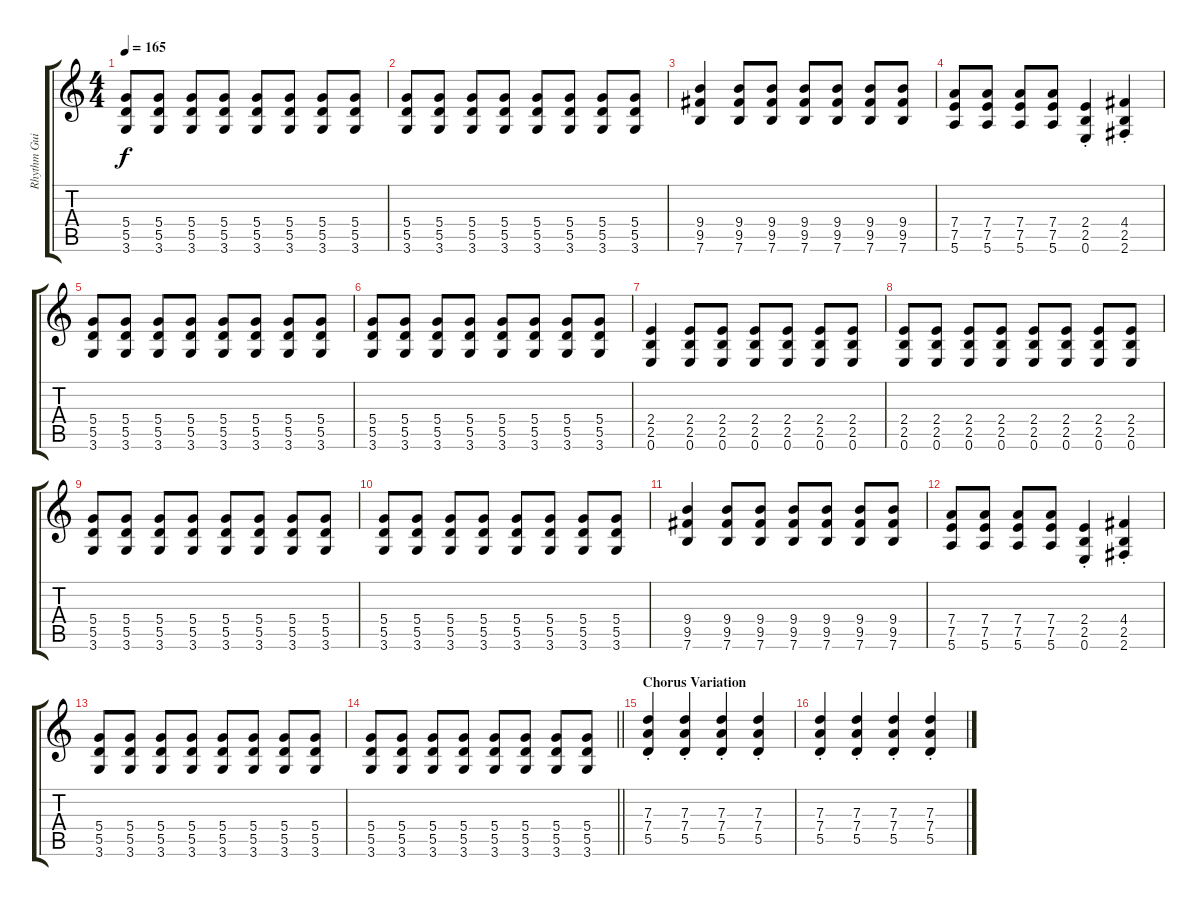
\track ("Rhythm Guitar" "Rhythm Gui") {instrument distortionguitar}
\staff {score tabs}
\tuning (E4 B3 G3 D3 A2 E2) {hide}
\ts (4 4)
\tempo 165
\clef g2
\ks c
(5.4 5.5 3.6).8{dy f} (5.4 5.5 3.6).8 (5.4 5.5 3.6).8 (5.4 5.5 3.6).8 (5.4 5.5 3.6).8 (5.4 5.5 3.6).8 (5.4 5.5 3.6).8 (5.4 5.5 3.6).8 |
(5.4 5.5 3.6).8 (5.4 5.5 3.6).8 (5.4 5.5 3.6).8 (5.4 5.5 3.6).8 (5.4 5.5 3.6).8 (5.4 5.5 3.6).8 (5.4 5.5 3.6).8 (5.4 5.5 3.6).8 |
(9.4 9.5 7.6).4 (9.4 9.5 7.6).8 (9.4 9.5 7.6).8 (9.4 9.5 7.6).8 (9.4 9.5 7.6).8 (9.4 9.5 7.6).8 (9.4 9.5 7.6).8 |
(7.4 7.5 5.6).8 (7.4 7.5 5.6).8 (7.4 7.5 5.6).8 (7.4 7.5 5.6).8 (2.4{st} 2.5{st} 0.6{st}).4 (4.4{st} 2.5{st} 2.6{st}).4 |
(5.4 5.5 3.6).8 (5.4 5.5 3.6).8 (5.4 5.5 3.6).8 (5.4 5.5 3.6).8 (5.4 5.5 3.6).8 (5.4 5.5 3.6).8 (5.4 5.5 3.6).8 (5.4 5.5 3.6).8 |
(5.4 5.5 3.6).8 (5.4 5.5 3.6).8 (5.4 5.5 3.6).8 (5.4 5.5 3.6).8 (5.4 5.5 3.6).8 (5.4 5.5 3.6).8 (5.4 5.5 3.6).8 (5.4 5.5 3.6).8 |
(2.4 2.5 0.6).4 (2.4 2.5 0.6).8 (2.4 2.5 0.6).8 (2.4 2.5 0.6).8 (2.4 2.5 0.6).8 (2.4 2.5 0.6).8 (2.4 2.5 0.6).8 |
(2.4 2.5 0.6).8 (2.4 2.5 0.6).8 (2.4 2.5 0.6).8 (2.4 2.5 0.6).8 (2.4 2.5 0.6).8 (2.4 2.5 0.6).8 (2.4 2.5 0.6).8 (2.4 2.5 0.6).8 |
(5.4 5.5 3.6).8 (5.4 5.5 3.6).8 (5.4 5.5 3.6).8 (5.4 5.5 3.6).8 (5.4 5.5 3.6).8 (5.4 5.5 3.6).8 (5.4 5.5 3.6).8 (5.4 5.5 3.6).8 |
(5.4 5.5 3.6).8 (5.4 5.5 3.6).8 (5.4 5.5 3.6).8 (5.4 5.5 3.6).8 (5.4 5.5 3.6).8 (5.4 5.5 3.6).8 (5.4 5.5 3.6).8 (5.4 5.5 3.6).8 |
(9.4 9.5 7.6).4 (9.4 9.5 7.6).8 (9.4 9.5 7.6).8 (9.4 9.5 7.6).8 (9.4 9.5 7.6).8 (9.4 9.5 7.6).8 (9.4 9.5 7.6).8 |
(7.4 7.5 5.6).8 (7.4 7.5 5.6).8 (7.4 7.5 5.6).8 (7.4 7.5 5.6).8 (2.4{st} 2.5{st} 0.6{st}).4 (4.4{st} 2.5{st} 2.6{st}).4 |
(5.4 5.5 3.6).8 (5.4 5.5 3.6).8 (5.4 5.5 3.6).8 (5.4 5.5 3.6).8 (5.4 5.5 3.6).8 (5.4 5.5 3.6).8 (5.4 5.5 3.6).8 (5.4 5.5 3.6).8 |
\barLineRight lightlight
(5.4 5.5 3.6).8 (5.4 5.5 3.6).8 (5.4 5.5 3.6).8 (5.4 5.5 3.6).8 (5.4 5.5 3.6).8 (5.4 5.5 3.6).8 (5.4 5.5 3.6).8 (5.4 5.5 3.6).8 |
\section ("" "Chorus Variation")
(7.3{st} 7.4{st} 5.5{st}).4 (7.3{st} 7.4{st} 5.5{st}).4 (7.3{st} 7.4{st} 5.5{st}).4 (7.3{st} 7.4{st} 5.5{st}).4 |
(7.3{st} 7.4{st} 5.5{st}).4 (7.3{st} 7.4{st} 5.5{st}).4 (7.3{st} 7.4{st} 5.5{st}).4 (7.3{st} 7.4{st} 5.5{st}).4
